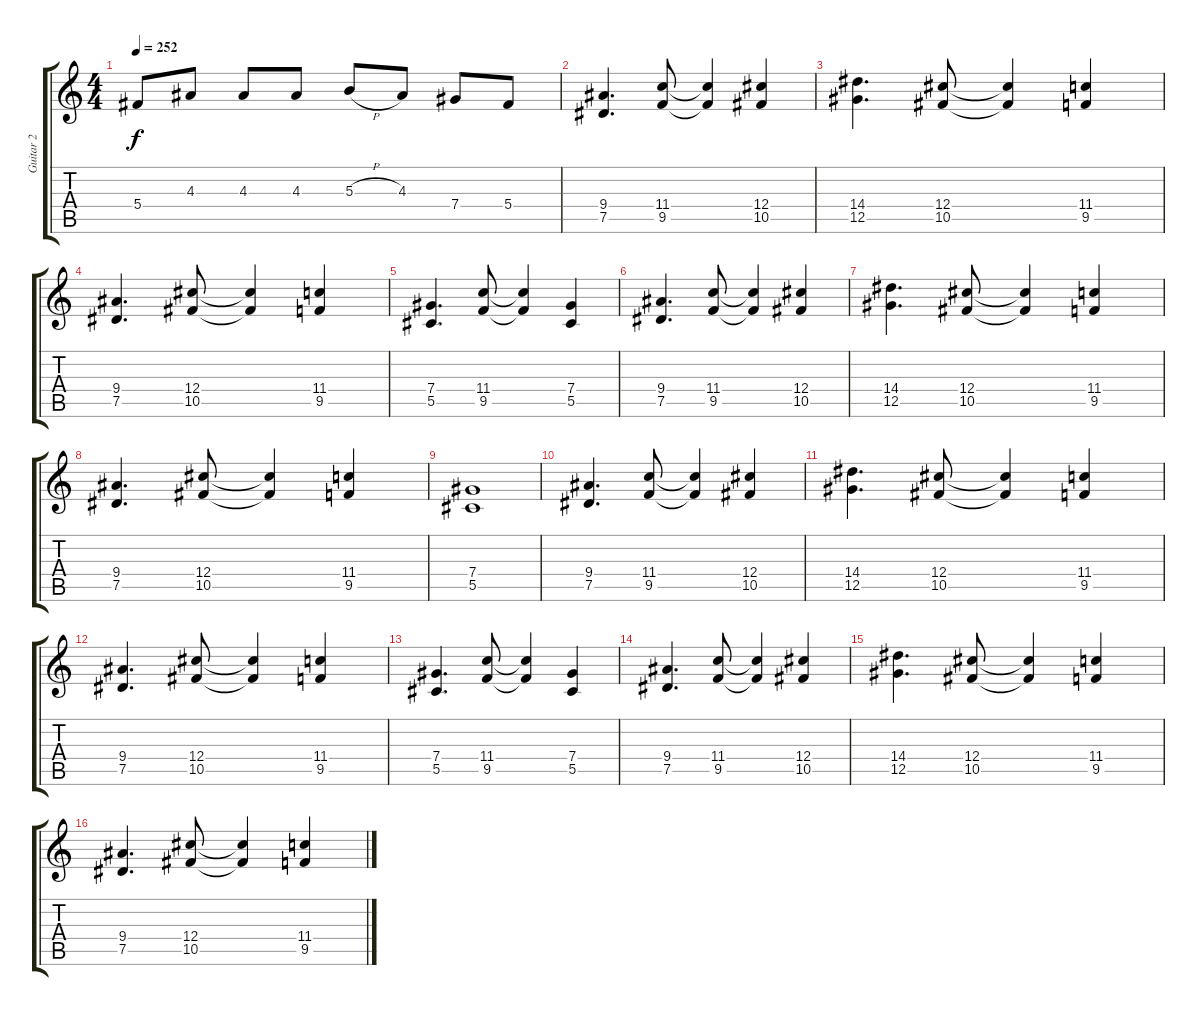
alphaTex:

\track ("Guitar 2" "Guitar 2") {instrument distortionguitar}
\staff {score tabs}
\tuning (Eb4 Bb3 Gb3 Db3 Ab2 Eb2) {hide}
\ts (4 4)
\tempo 252
\clef g2
\ks c
5.4.8{dy f} 4.3.8 4.3.8 4.3.8 5.3{h}.8 4.3.8 7.4.8 5.4.8 |
(9.4 7.5).4{d} (11.4 9.5).8 (11.4{t} 9.5{t}).4 (12.4 10.5).4 |
(14.4 12.5).4{d} (12.4 10.5).8 (12.4{t} 10.5{t}).4 (11.4 9.5).4 |
(9.4 7.5).4{d} (12.4 10.5).8 (12.4{t} 10.5{t}).4 (11.4 9.5).4 |
(7.4 5.5).4{d} (11.4 9.5).8 (11.4{t} 9.5{t}).4 (7.4 5.5).4 |
(9.4 7.5).4{d} (11.4 9.5).8 (11.4{t} 9.5{t}).4 (12.4 10.5).4 |
(14.4 12.5).4{d} (12.4 10.5).8 (12.4{t} 10.5{t}).4 (11.4 9.5).4 |
(9.4 7.5).4{d} (12.4 10.5).8 (12.4{t} 10.5{t}).4 (11.4 9.5).4 |
(7.4 5.5).1 |
(9.4 7.5).4{d} (11.4 9.5).8 (11.4{t} 9.5{t}).4 (12.4 10.5).4 |
(14.4 12.5).4{d} (12.4 10.5).8 (12.4{t} 10.5{t}).4 (11.4 9.5).4 |
(9.4 7.5).4{d} (12.4 10.5).8 (12.4{t} 10.5{t}).4 (11.4 9.5).4 |
(7.4 5.5).4{d} (11.4 9.5).8 (11.4{t} 9.5{t}).4 (7.4 5.5).4 |
(9.4 7.5).4{d} (11.4 9.5).8 (11.4{t} 9.5{t}).4 (12.4 10.5).4 |
(14.4 12.5).4{d} (12.4 10.5).8 (12.4{t} 10.5{t}).4 (11.4 9.5).4 |
(9.4 7.5).4{d} (12.4 10.5).8 (12.4{t} 10.5{t}).4 (11.4 9.5).4
